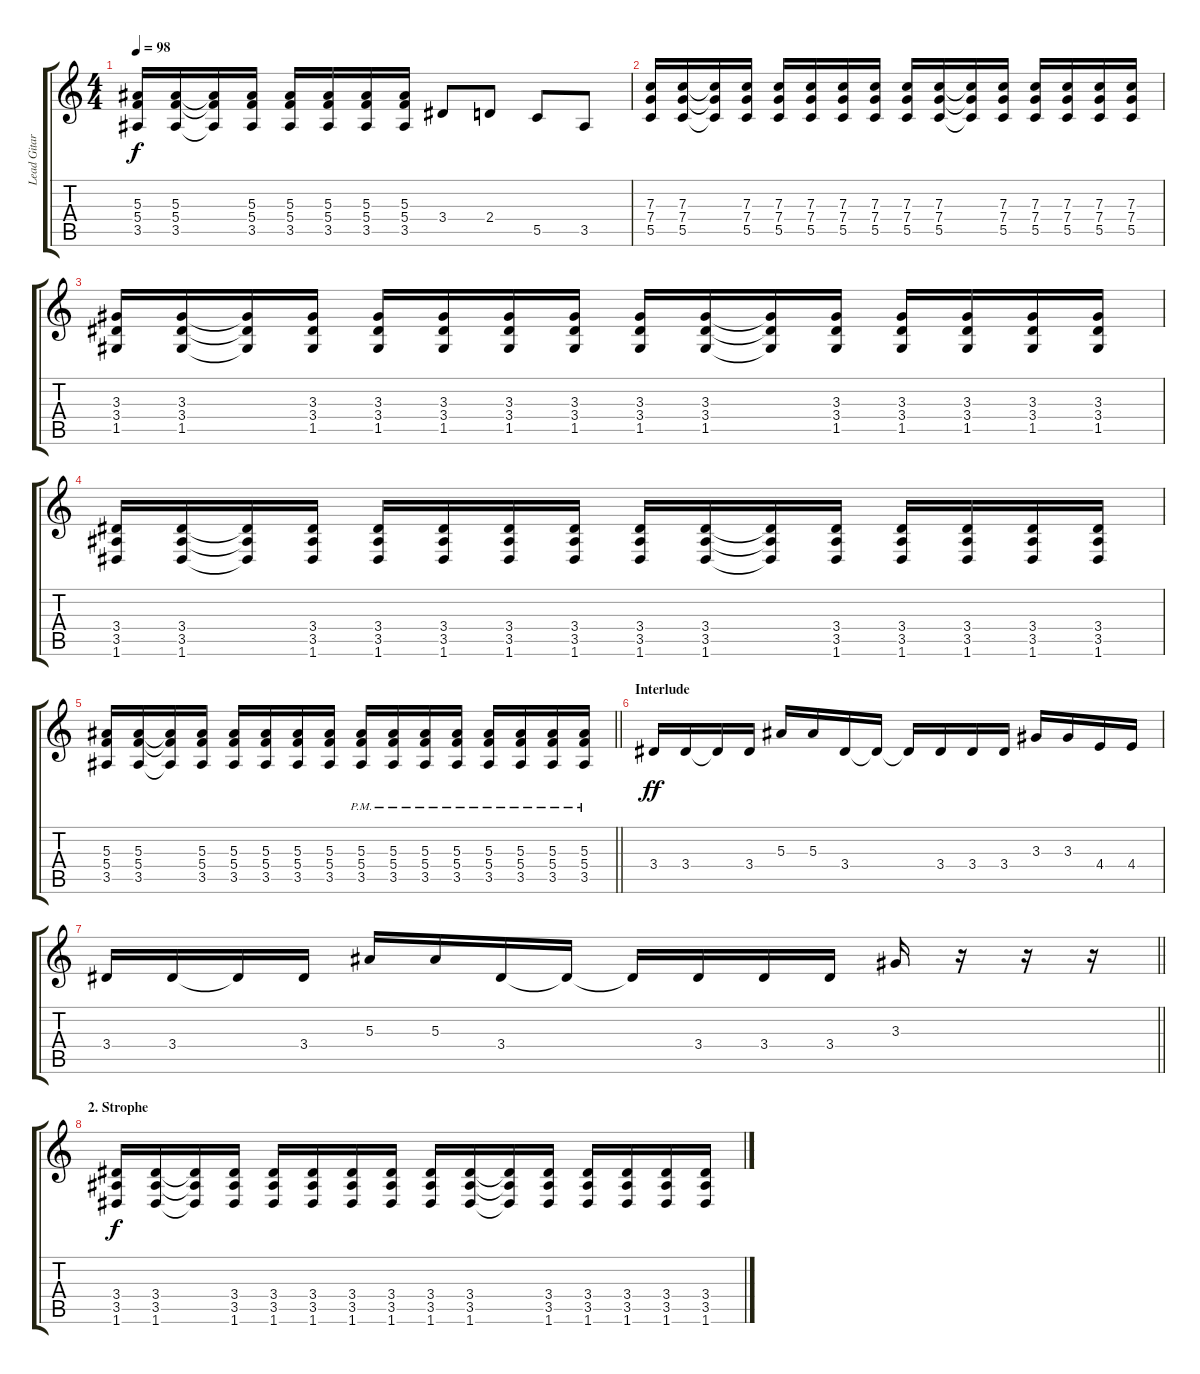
\track ("Lead Gitarre" "Lead Gitar") {instrument overdrivenguitar}
\staff {score tabs}
\tuning (D4 A3 F3 C3 G2 D2) {hide}
\ts (4 4)
\tempo 98
\clef g2
\ks c
(5.3 5.4 3.5).16{dy f} (5.3 5.4 3.5).16 (5.3{t} 5.4{t} 3.5{t}).16 (5.3 5.4 3.5).16 (5.3 5.4 3.5).16 (5.3 5.4 3.5).16 (5.3 5.4 3.5).16 (5.3 5.4 3.5).16 3.4.8 2.4.8 5.5.8 3.5.8 |
(7.3 7.4 5.5).16 (7.3 7.4 5.5).16 (7.3{t} 7.4{t} 5.5{t}).16 (7.3 7.4 5.5).16 (7.3 7.4 5.5).16 (7.3 7.4 5.5).16 (7.3 7.4 5.5).16 (7.3 7.4 5.5).16 (7.3 7.4 5.5).16 (7.3 7.4 5.5).16 (7.3{t} 7.4{t} 5.5{t}).16 (7.3 7.4 5.5).16 (7.3 7.4 5.5).16 (7.3 7.4 5.5).16 (7.3 7.4 5.5).16 (7.3 7.4 5.5).16 |
(3.3 3.4 1.5).16 (3.3 3.4 1.5).16 (3.3{t} 3.4{t} 1.5{t}).16 (3.3 3.4 1.5).16 (3.3 3.4 1.5).16 (3.3 3.4 1.5).16 (3.3 3.4 1.5).16 (3.3 3.4 1.5).16 (3.3 3.4 1.5).16 (3.3 3.4 1.5).16 (3.3{t} 3.4{t} 1.5{t}).16 (3.3 3.4 1.5).16 (3.3 3.4 1.5).16 (3.3 3.4 1.5).16 (3.3 3.4 1.5).16 (3.3 3.4 1.5).16 |
(3.4 3.5 1.6).16 (3.4 3.5 1.6).16 (3.4{t} 3.5{t} 1.6{t}).16 (3.4 3.5 1.6).16 (3.4 3.5 1.6).16 (3.4 3.5 1.6).16 (3.4 3.5 1.6).16 (3.4 3.5 1.6).16 (3.4 3.5 1.6).16 (3.4 3.5 1.6).16 (3.4{t} 3.5{t} 1.6{t}).16 (3.4 3.5 1.6).16 (3.4 3.5 1.6).16 (3.4 3.5 1.6).16 (3.4 3.5 1.6).16 (3.4 3.5 1.6).16 |
\barLineRight lightlight
(5.3 5.4 3.5).16 (5.3 5.4 3.5).16 (5.3{t} 5.4{t} 3.5{t}).16 (5.3 5.4 3.5).16 (5.3 5.4 3.5).16 (5.3 5.4 3.5).16 (5.3 5.4 3.5).16 (5.3 5.4 3.5).16 (5.3{pm} 5.4{pm} 3.5{pm}).16 (5.3{pm} 5.4{pm} 3.5{pm}).16 (5.3{pm} 5.4{pm} 3.5{pm}).16 (5.3{pm} 5.4{pm} 3.5{pm}).16 (5.3{pm} 5.4{pm} 3.5{pm}).16 (5.3{pm} 5.4{pm} 3.5{pm}).16 (5.3{pm} 5.4{pm} 3.5{pm}).16 (5.3{pm} 5.4{pm} 3.5{pm}).16 |
\section ("" "Interlude")
3.4.16{dy ff} 3.4.16 3.4{t}.16 3.4.16 5.3.16 5.3.16 3.4.16 3.4{t}.16 3.4{t}.16 3.4.16 3.4.16 3.4.16 3.3.16 3.3.16 4.4.16 4.4.16 |
\barLineRight lightlight
3.4.16 3.4.16 3.4{t}.16 3.4.16 5.3.16 5.3.16 3.4.16 3.4{t}.16 3.4{t}.16 3.4.16 3.4.16 3.4.16 3.3.16 r.16 r.16 r.16 |
\section ("" "2. Strophe")
(3.4 3.5 1.6).16{dy f} (3.4 3.5 1.6).16 (3.4{t} 3.5{t} 1.6{t}).16 (3.4 3.5 1.6).16 (3.4 3.5 1.6).16 (3.4 3.5 1.6).16 (3.4 3.5 1.6).16 (3.4 3.5 1.6).16 (3.4 3.5 1.6).16 (3.4 3.5 1.6).16 (3.4{t} 3.5{t} 1.6{t}).16 (3.4 3.5 1.6).16 (3.4 3.5 1.6).16 (3.4 3.5 1.6).16 (3.4 3.5 1.6).16 (3.4 3.5 1.6).16
